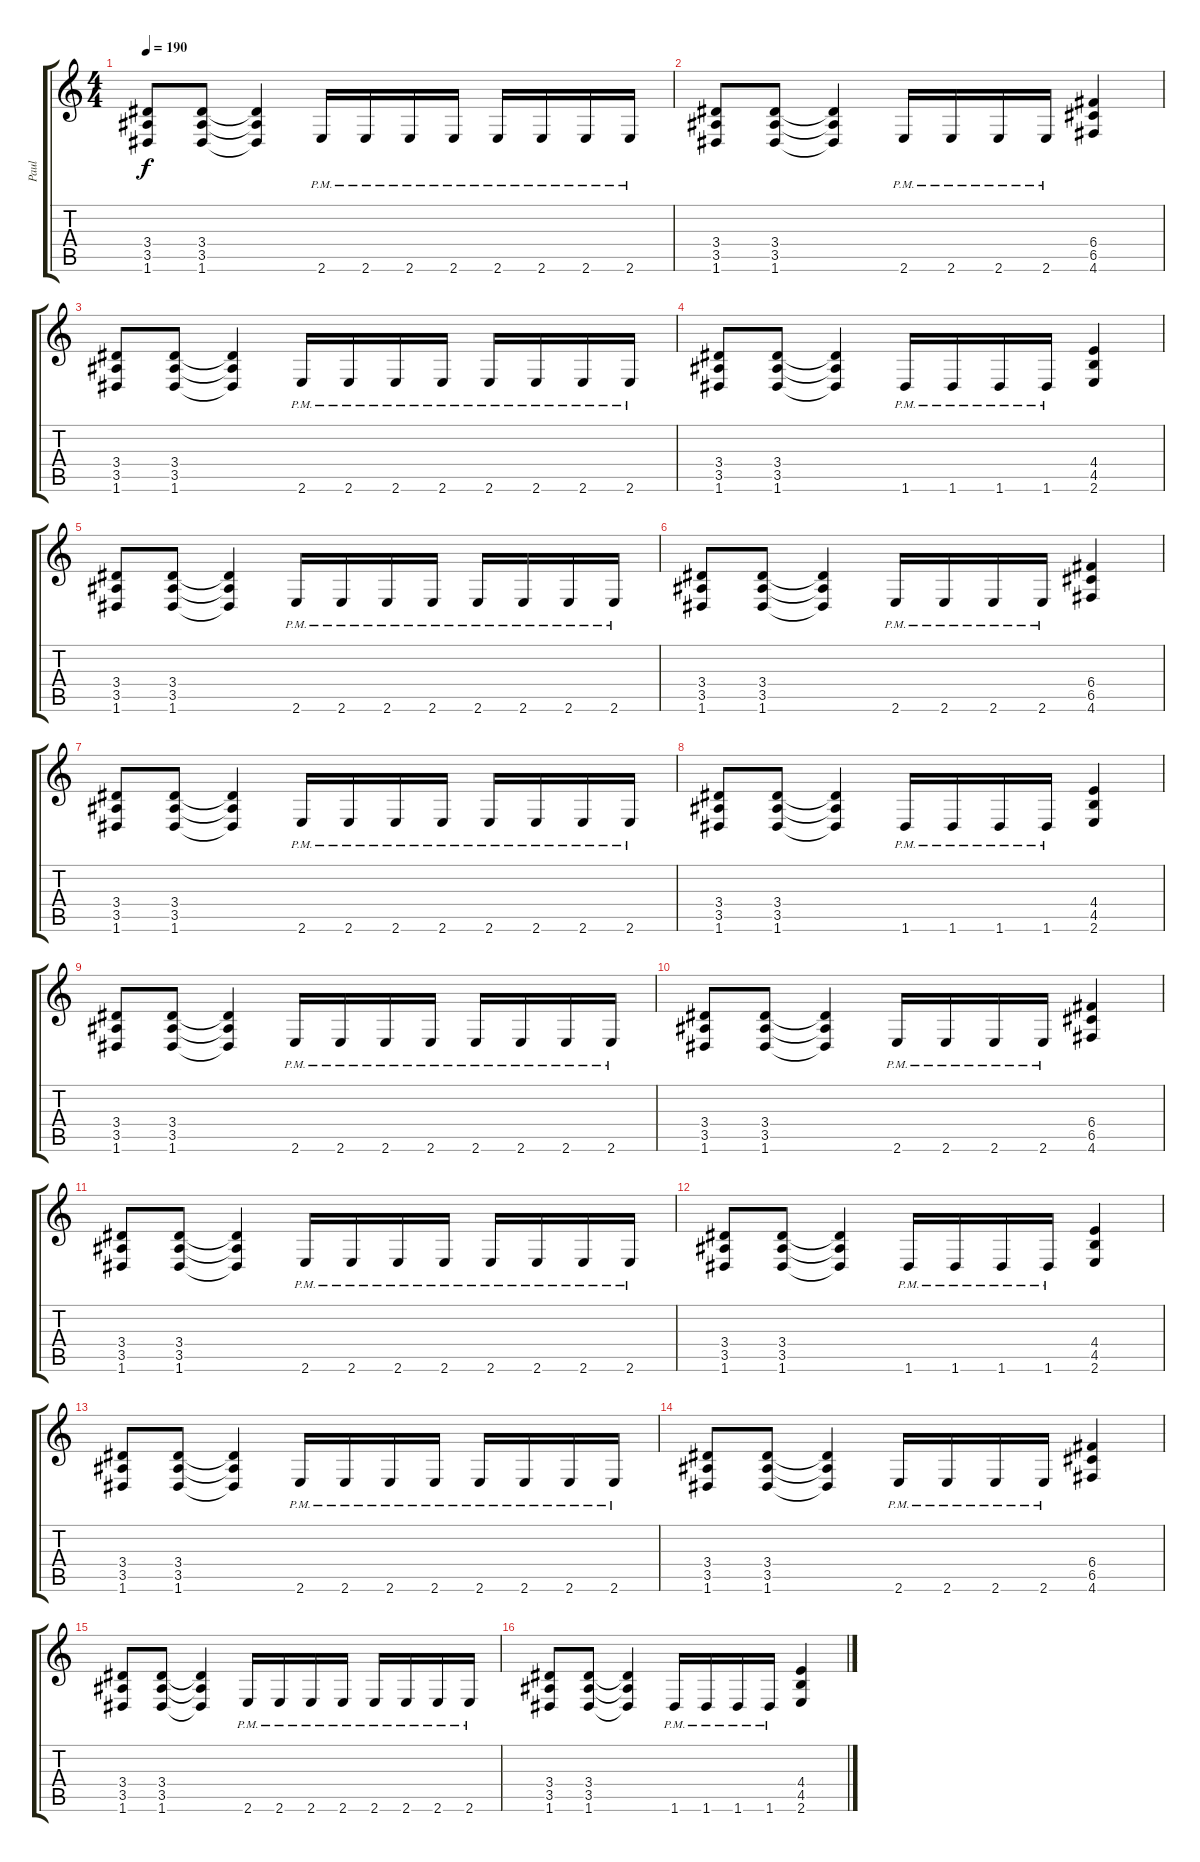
\track ("Paul" "Paul") {instrument distortionguitar}
\staff {score tabs}
\tuning (D4 A3 F3 C3 G2 D2) {hide}
\ts (4 4)
\tempo 190
\clef g2
\ks c
(3.4 3.5 1.6).8{dy f instrument distortionguitar} (3.4 3.5 1.6).8 (3.4{t} 3.5{t} 1.6{t}).4 2.6{pm}.16 2.6{pm}.16 2.6{pm}.16 2.6{pm}.16 2.6{pm}.16 2.6{pm}.16 2.6{pm}.16 2.6{pm}.16 |
(3.4 3.5 1.6).8 (3.4 3.5 1.6).8 (3.4{t} 3.5{t} 1.6{t}).4 2.6{pm}.16 2.6{pm}.16 2.6{pm}.16 2.6{pm}.16 (6.4 6.5 4.6).4 |
(3.4 3.5 1.6).8 (3.4 3.5 1.6).8 (3.4{t} 3.5{t} 1.6{t}).4 2.6{pm}.16 2.6{pm}.16 2.6{pm}.16 2.6{pm}.16 2.6{pm}.16 2.6{pm}.16 2.6{pm}.16 2.6{pm}.16 |
(3.4 3.5 1.6).8 (3.4 3.5 1.6).8 (3.4{t} 3.5{t} 1.6{t}).4 1.6{pm}.16 1.6{pm}.16 1.6{pm}.16 1.6{pm}.16 (4.4 4.5 2.6).4 |
(3.4 3.5 1.6).8 (3.4 3.5 1.6).8 (3.4{t} 3.5{t} 1.6{t}).4 2.6{pm}.16 2.6{pm}.16 2.6{pm}.16 2.6{pm}.16 2.6{pm}.16 2.6{pm}.16 2.6{pm}.16 2.6{pm}.16 |
(3.4 3.5 1.6).8 (3.4 3.5 1.6).8 (3.4{t} 3.5{t} 1.6{t}).4 2.6{pm}.16 2.6{pm}.16 2.6{pm}.16 2.6{pm}.16 (6.4 6.5 4.6).4 |
(3.4 3.5 1.6).8 (3.4 3.5 1.6).8 (3.4{t} 3.5{t} 1.6{t}).4 2.6{pm}.16 2.6{pm}.16 2.6{pm}.16 2.6{pm}.16 2.6{pm}.16 2.6{pm}.16 2.6{pm}.16 2.6{pm}.16 |
(3.4 3.5 1.6).8 (3.4 3.5 1.6).8 (3.4{t} 3.5{t} 1.6{t}).4 1.6{pm}.16 1.6{pm}.16 1.6{pm}.16 1.6{pm}.16 (4.4 4.5 2.6).4 |
(3.4 3.5 1.6).8 (3.4 3.5 1.6).8 (3.4{t} 3.5{t} 1.6{t}).4 2.6{pm}.16 2.6{pm}.16 2.6{pm}.16 2.6{pm}.16 2.6{pm}.16 2.6{pm}.16 2.6{pm}.16 2.6{pm}.16 |
(3.4 3.5 1.6).8 (3.4 3.5 1.6).8 (3.4{t} 3.5{t} 1.6{t}).4 2.6{pm}.16 2.6{pm}.16 2.6{pm}.16 2.6{pm}.16 (6.4 6.5 4.6).4 |
(3.4 3.5 1.6).8 (3.4 3.5 1.6).8 (3.4{t} 3.5{t} 1.6{t}).4 2.6{pm}.16 2.6{pm}.16 2.6{pm}.16 2.6{pm}.16 2.6{pm}.16 2.6{pm}.16 2.6{pm}.16 2.6{pm}.16 |
(3.4 3.5 1.6).8 (3.4 3.5 1.6).8 (3.4{t} 3.5{t} 1.6{t}).4 1.6{pm}.16 1.6{pm}.16 1.6{pm}.16 1.6{pm}.16 (4.4 4.5 2.6).4 |
(3.4 3.5 1.6).8 (3.4 3.5 1.6).8 (3.4{t} 3.5{t} 1.6{t}).4 2.6{pm}.16 2.6{pm}.16 2.6{pm}.16 2.6{pm}.16 2.6{pm}.16 2.6{pm}.16 2.6{pm}.16 2.6{pm}.16 |
(3.4 3.5 1.6).8 (3.4 3.5 1.6).8 (3.4{t} 3.5{t} 1.6{t}).4 2.6{pm}.16 2.6{pm}.16 2.6{pm}.16 2.6{pm}.16 (6.4 6.5 4.6).4 |
(3.4 3.5 1.6).8 (3.4 3.5 1.6).8 (3.4{t} 3.5{t} 1.6{t}).4 2.6{pm}.16 2.6{pm}.16 2.6{pm}.16 2.6{pm}.16 2.6{pm}.16 2.6{pm}.16 2.6{pm}.16 2.6{pm}.16 |
(3.4 3.5 1.6).8 (3.4 3.5 1.6).8 (3.4{t} 3.5{t} 1.6{t}).4 1.6{pm}.16 1.6{pm}.16 1.6{pm}.16 1.6{pm}.16 (4.4 4.5 2.6).4
